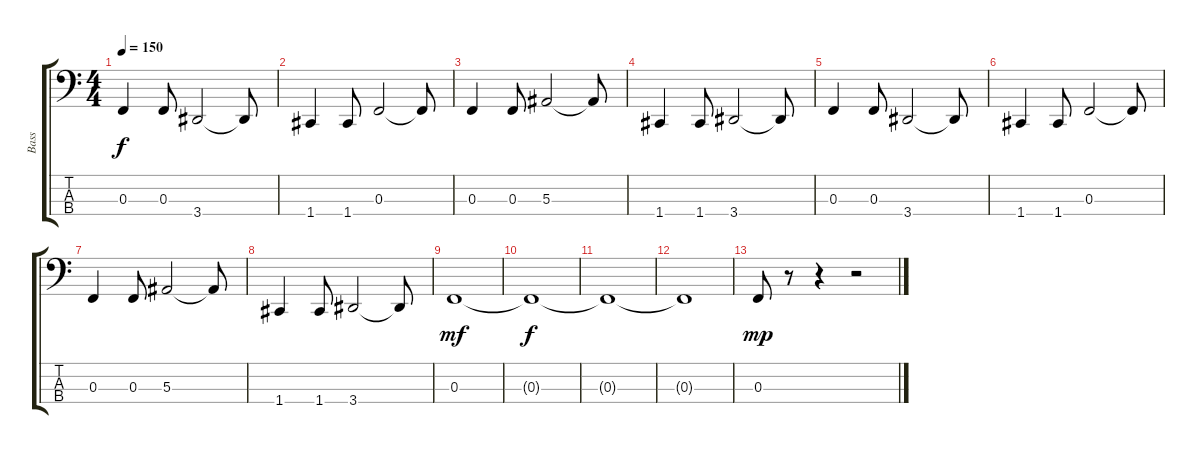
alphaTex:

\track ("Bass" "Bass") {instrument slapbass1}
\staff {score tabs}
\tuning (Eb2 Bb1 F1 C1) {hide}
\ts (4 4)
\tempo 150
\clef f4
\ks c
0.3.4{dy f} 0.3.8 3.4.2 3.4{t}.8 |
1.4.4 1.4.8 0.3.2 0.3{t}.8 |
0.3.4 0.3.8 5.3.2 5.3{t}.8 |
1.4.4 1.4.8 3.4.2 3.4{t}.8 |
0.3.4 0.3.8 3.4.2 3.4{t}.8 |
1.4.4 1.4.8 0.3.2 0.3{t}.8 |
0.3.4 0.3.8 5.3.2 5.3{t}.8 |
1.4.4 1.4.8 3.4.2 3.4{t}.8 |
0.3.1{dy mf} |
0.3{t}.1{dy f} |
0.3{t}.1 |
0.3{t}.1 |
0.3.8{dy mp} r.8 r.4 r.2
